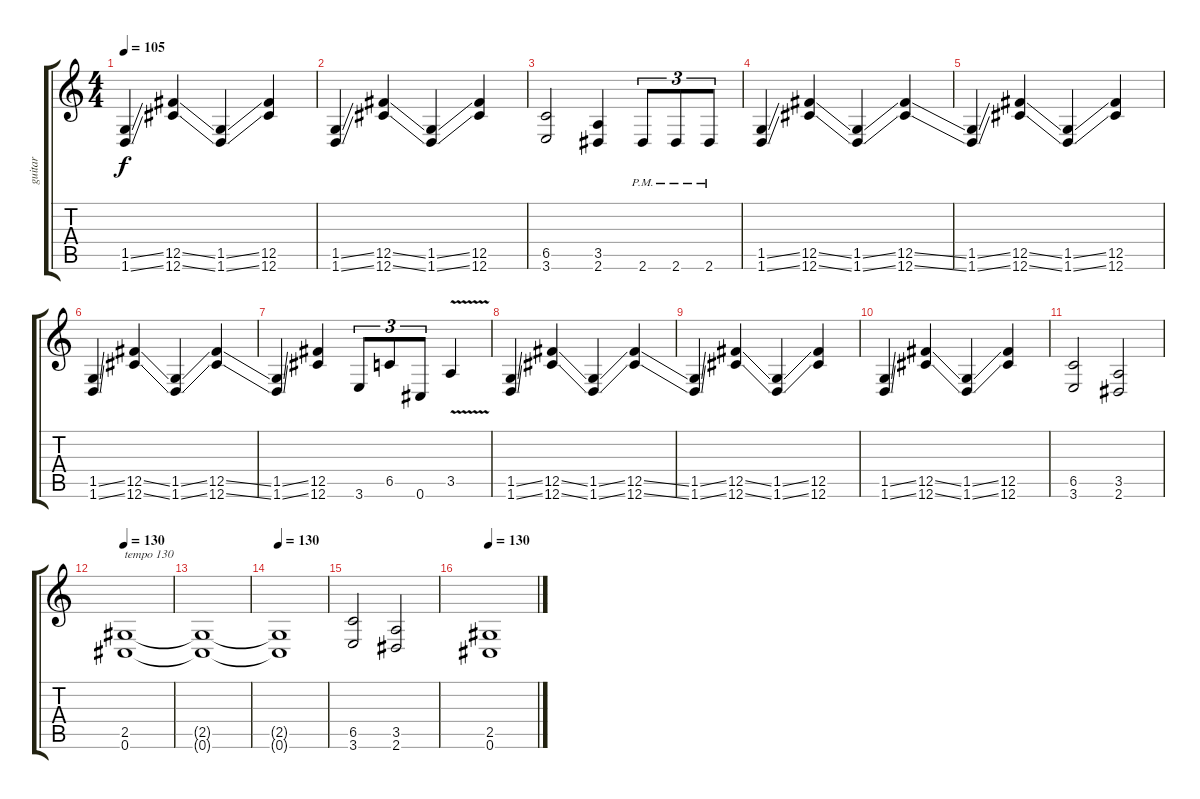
\track ("guitar" "guitar") {instrument distortionguitar}
\staff {score tabs}
\tuning (Db4 Ab3 E3 B2 Gb2 Db2) {hide}
\ts (4 4)
\tempo 105
\clef g2
\ks c
(1.5{ss} 1.6{ss}).4{dy f} (12.5{ss} 12.6{ss}).4 (1.5{ss} 1.6{ss}).4 (12.5 12.6).4 |
(1.5{ss} 1.6{ss}).4 (12.5{ss} 12.6{ss}).4 (1.5{ss} 1.6{ss}).4 (12.5 12.6).4 |
(6.5 3.6).2 (3.5 2.6).4 2.6{pm}.8{tu (3 2)} 2.6{pm}.8{tu (3 2)} 2.6{pm}.8{tu (3 2)} |
(1.5{ss} 1.6{ss}).4 (12.5{ss} 12.6{ss}).4 (1.5{ss} 1.6{ss}).4 (12.5{ss} 12.6{ss}).4 |
(1.5{ss} 1.6{ss}).4 (12.5{ss} 12.6{ss}).4 (1.5{ss} 1.6{ss}).4 (12.5 12.6).4 |
(1.5{ss} 1.6{ss}).4 (12.5{ss} 12.6{ss}).4 (1.5{ss} 1.6{ss}).4 (12.5{ss} 12.6{ss}).4 |
(1.5{ss} 1.6{ss}).4 (12.5 12.6).4 3.6.8{tu (3 2)} 6.5.8{tu (3 2)} 0.6.8{tu (3 2)} 3.5{v}.4 |
(1.5{ss} 1.6{ss}).4 (12.5{ss} 12.6{ss}).4 (1.5{ss} 1.6{ss}).4 (12.5{ss} 12.6{ss}).4 |
(1.5{ss} 1.6{ss}).4 (12.5{ss} 12.6{ss}).4 (1.5{ss} 1.6{ss}).4 (12.5 12.6).4 |
(1.5{ss} 1.6{ss}).4 (12.5{ss} 12.6{ss}).4 (1.5{ss} 1.6{ss}).4 (12.5 12.6).4 |
(6.5 3.6).2 (3.5 2.6).2 |
\tempo 130
(2.5 0.6).1{txt "tempo 130"} |
(2.5{t} 0.6{t}).1 |
\tempo 130
(2.5{t} 0.6{t}).1 |
(6.5 3.6).2 (3.5 2.6).2 |
\tempo 130
(2.5 0.6).1
